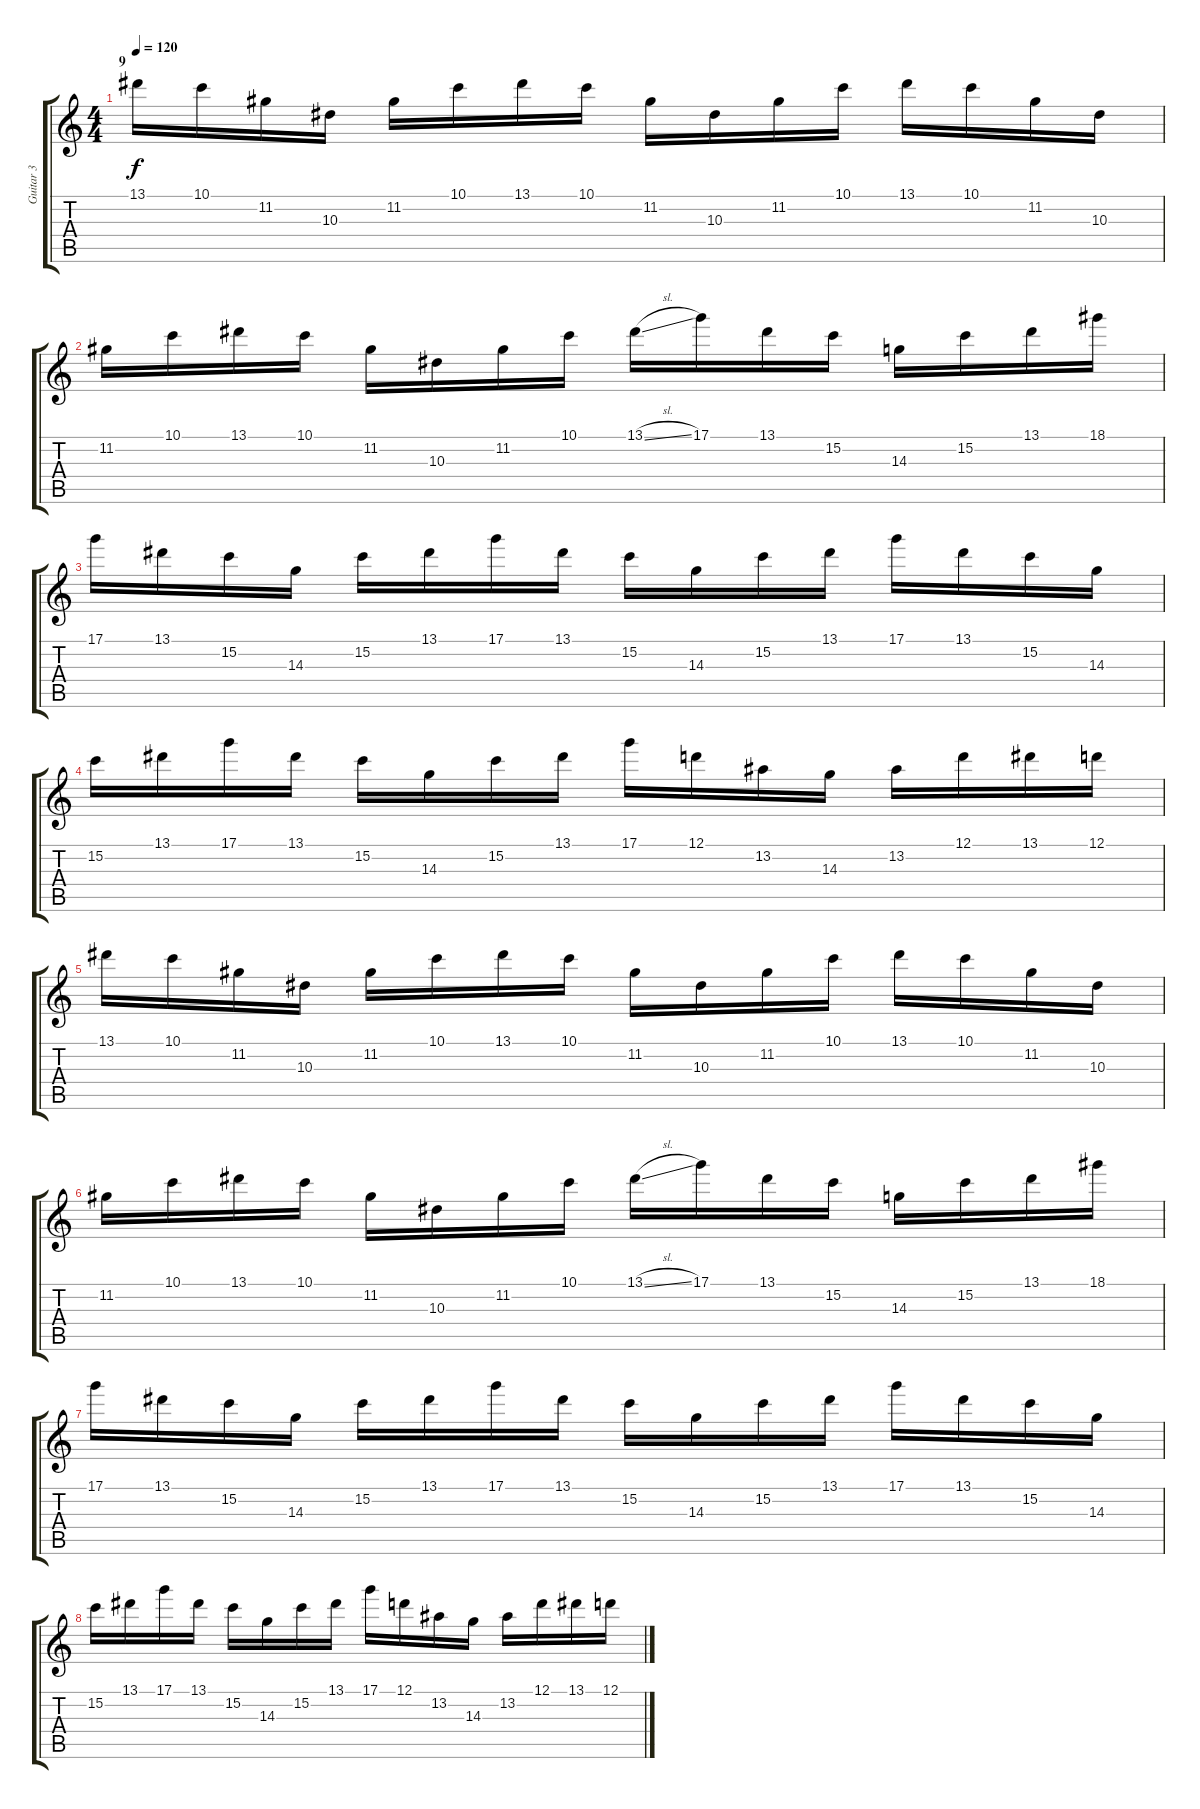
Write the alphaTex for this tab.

\track ("Guitar 3" "Guitar 3") {instrument distortionguitar}
\staff {score tabs}
\tuning (D4 A3 F3 C3 G2 C2) {hide}
\ts (4 4)
\section ("" "9")
\tempo 120
\clef g2
\ks c
13.1.16{dy f} 10.1.16 11.2.16 10.3.16 11.2.16 10.1.16 13.1.16 10.1.16 11.2.16 10.3.16 11.2.16 10.1.16 13.1.16 10.1.16 11.2.16 10.3.16 |
11.2.16 10.1.16 13.1.16 10.1.16 11.2.16 10.3.16 11.2.16 10.1.16 13.1{sl}.16 17.1.16 13.1.16 15.2.16 14.3.16 15.2.16 13.1.16 18.1.16 |
17.1.16 13.1.16 15.2.16 14.3.16 15.2.16 13.1.16 17.1.16 13.1.16 15.2.16 14.3.16 15.2.16 13.1.16 17.1.16 13.1.16 15.2.16 14.3.16 |
15.2.16 13.1.16 17.1.16 13.1.16 15.2.16 14.3.16 15.2.16 13.1.16 17.1.16 12.1.16 13.2.16 14.3.16 13.2.16 12.1.16 13.1.16 12.1.16 |
13.1.16 10.1.16 11.2.16 10.3.16 11.2.16 10.1.16 13.1.16 10.1.16 11.2.16 10.3.16 11.2.16 10.1.16 13.1.16 10.1.16 11.2.16 10.3.16 |
11.2.16 10.1.16 13.1.16 10.1.16 11.2.16 10.3.16 11.2.16 10.1.16 13.1{sl}.16 17.1.16 13.1.16 15.2.16 14.3.16 15.2.16 13.1.16 18.1.16 |
17.1.16 13.1.16 15.2.16 14.3.16 15.2.16 13.1.16 17.1.16 13.1.16 15.2.16 14.3.16 15.2.16 13.1.16 17.1.16 13.1.16 15.2.16 14.3.16 |
15.2.16 13.1.16 17.1.16 13.1.16 15.2.16 14.3.16 15.2.16 13.1.16 17.1.16 12.1.16 13.2.16 14.3.16 13.2.16 12.1.16 13.1.16 12.1.16
